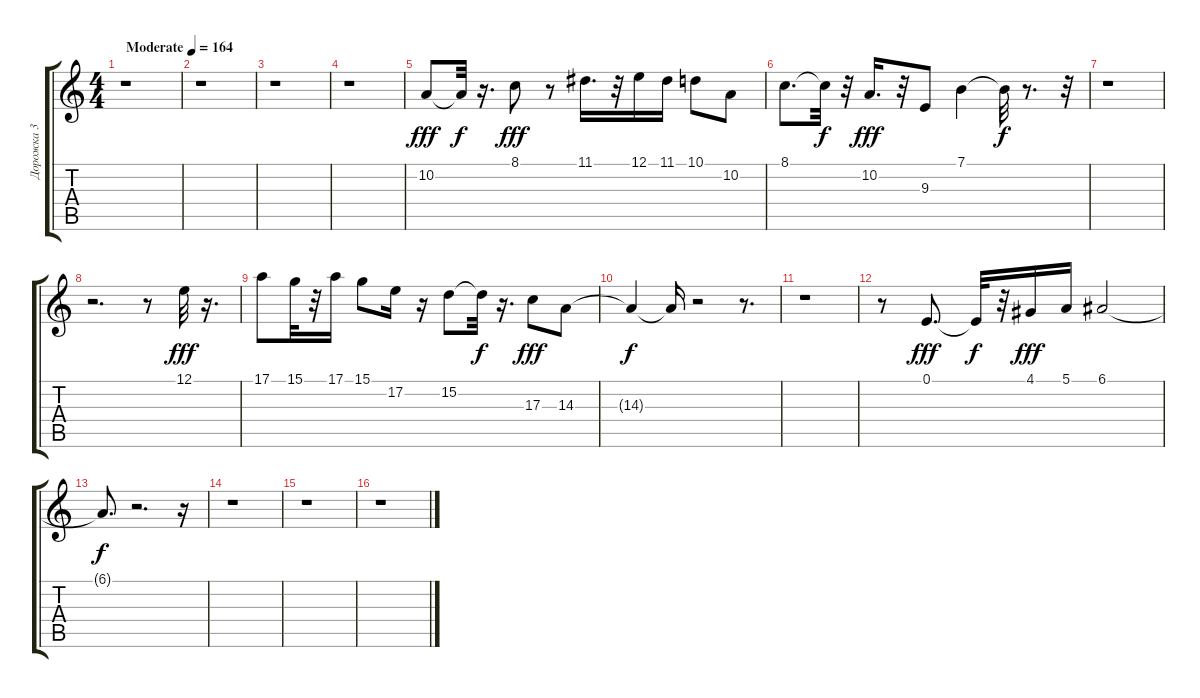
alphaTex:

\track ("Дорожка 3" "Дорожка 3") {instrument vibraphone}
\staff {score tabs}
\tuning (E4 B3 G3 D3 A2 E2) {hide}
\ts (4 4)
\tempo (164 "Moderate")
\clef g2
\ks c
r.1{dy fff instrument vibraphone} |
r.1 |
r.1 |
r.1 |
10.2.8 10.2{t}.32{dy f} r.16{d} 8.1.8{dy fff} r.8 11.1.16{d} r.32 12.1.16 11.1.16 10.1.8 10.2.8 |
8.1.8{d} 8.1{t}.32{dy f} r.32 10.2.16{d dy fff} r.32 9.3.8 7.1.4 7.1{t}.32{dy f} r.8{d} r.32 |
r.1 |
r.2{d} r.8 12.1.32{dy fff} r.16{d} |
17.1.8 15.1.32 r.32 17.1.16 15.1.8 17.2.16 r.16 15.2.8 15.2{t}.32{dy f} r.16{d} 17.3.8{dy fff} 14.3.8 |
14.3{t}.4{dy f} 14.3{t}.16 r.2 r.8{d} |
r.1 |
r.8 0.1.8{d dy fff} 0.1{t}.32{dy f} r.32 4.1.16{dy fff} 5.1.16 6.1.2 |
6.1{t}.8{d dy f} r.2{d} r.16 |
r.1 |
r.1 |
r.1
